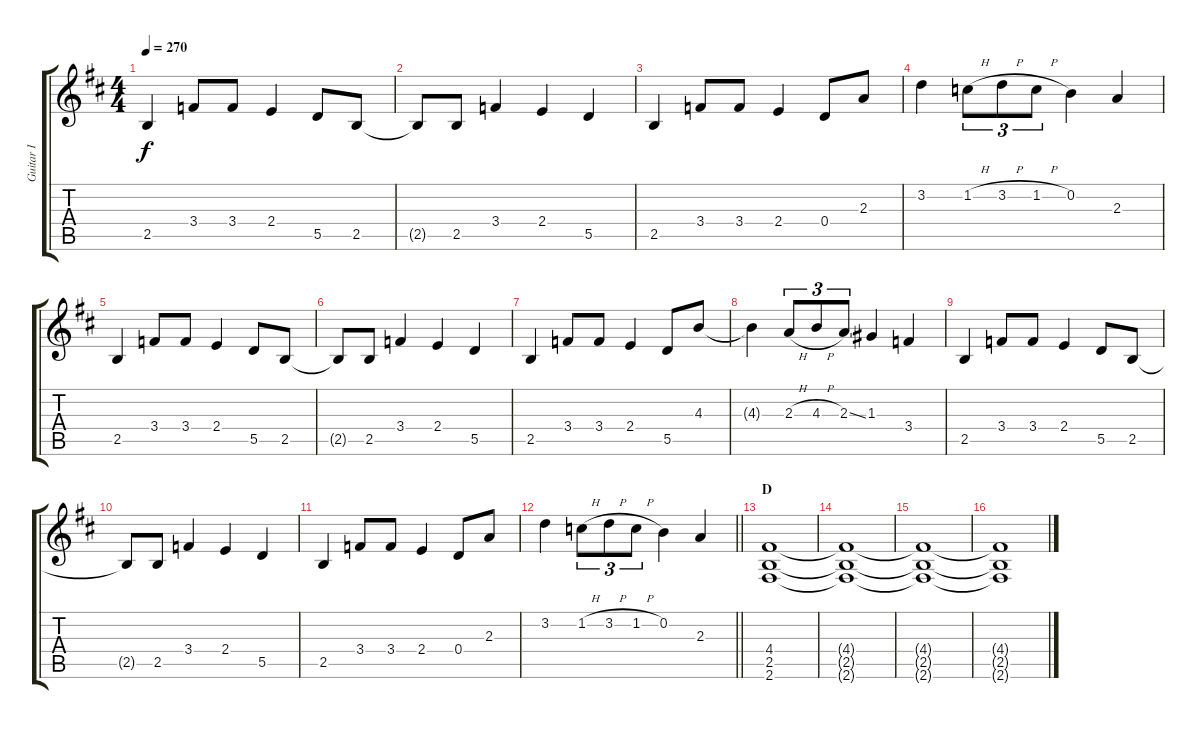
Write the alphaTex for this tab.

\track ("Guitar I" "Guitar I") {instrument overdrivenguitar}
\staff {score tabs}
\tuning (E4 B3 G3 D3 A2 E2) {hide}
\ts (4 4)
\tempo 270
\clef g2
\ks d
2.5.4{dy f} 3.4.8 3.4.8 2.4.4 5.5.8 2.5.8 |
2.5{t}.8 2.5.8 3.4.4 2.4.4 5.5.4 |
2.5.4 3.4.8 3.4.8 2.4.4 0.4.8 2.3.8 |
3.2.4 1.2{h}.8{tu (3 2)} 3.2{h}.8{tu (3 2)} 1.2{h}.8{tu (3 2)} 0.2.4 2.3.4 |
2.5.4 3.4.8 3.4.8 2.4.4 5.5.8 2.5.8 |
2.5{t}.8 2.5.8 3.4.4 2.4.4 5.5.4 |
2.5.4 3.4.8 3.4.8 2.4.4 5.5.8 4.3.8 |
4.3{t}.4 2.3{h}.8{tu (3 2)} 4.3{h}.8{tu (3 2)} 2.3{ss}.8{tu (3 2)} 1.3.4 3.4.4 |
2.5.4 3.4.8 3.4.8 2.4.4 5.5.8 2.5.8 |
2.5{t}.8 2.5.8 3.4.4 2.4.4 5.5.4 |
2.5.4 3.4.8 3.4.8 2.4.4 0.4.8 2.3.8 |
\barLineRight lightlight
3.2.4 1.2{h}.8{tu (3 2)} 3.2{h}.8{tu (3 2)} 1.2{h}.8{tu (3 2)} 0.2.4 2.3.4 |
\section ("" "D")
(4.4 2.5 2.6).1 |
(4.4{t} 2.5{t} 2.6{t}).1 |
(4.4{t} 2.5{t} 2.6{t}).1 |
(4.4{t} 2.5{t} 2.6{t}).1
